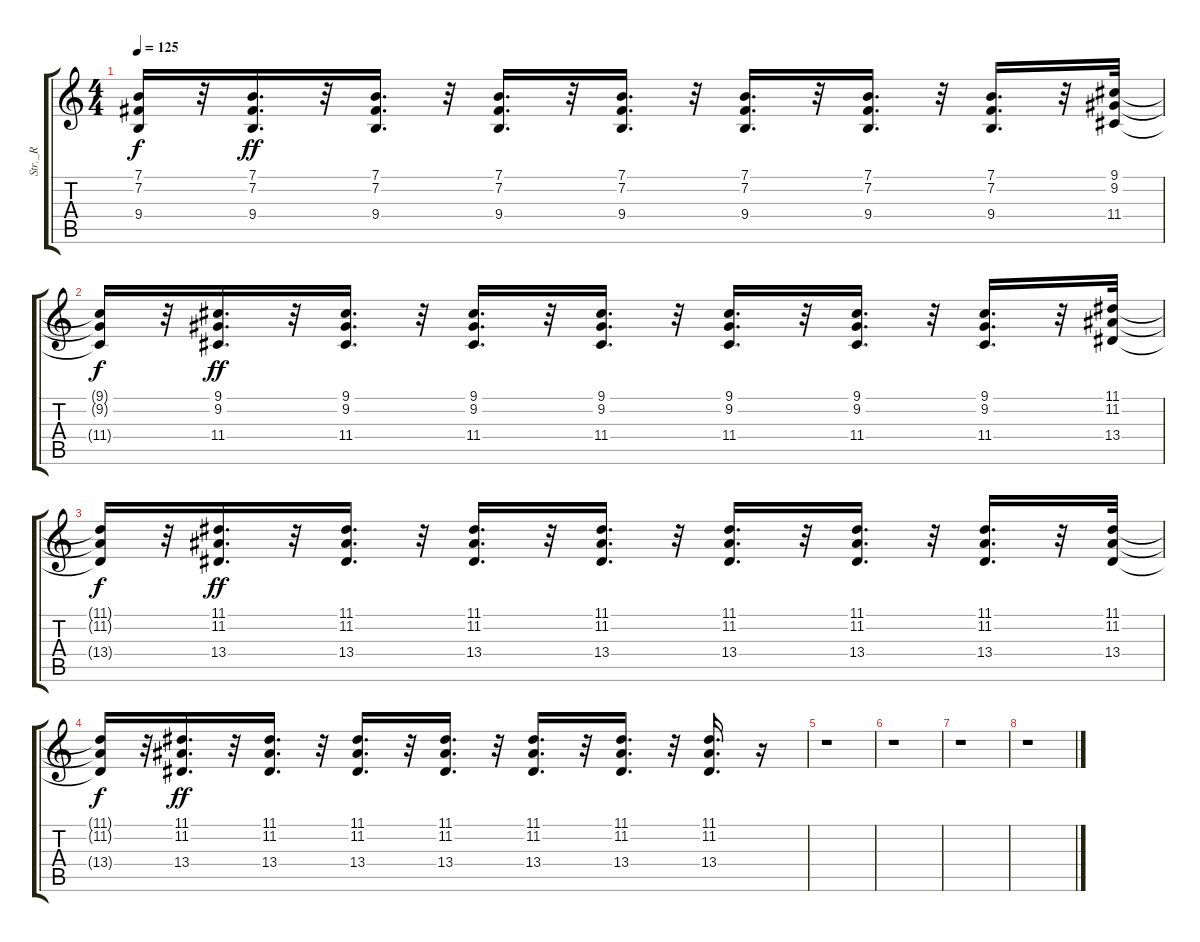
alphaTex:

\track ("Str._R" "Str._R") {instrument stringensemble1}
\staff {score tabs}
\tuning (E4 B3 G3 D3 A2 E2) {hide}
\ts (4 4)
\tempo 125
\clef g2
\ks c
(7.1{t} 7.2{t} 9.4{t}).16{dy f} r.32 (7.1 7.2 9.4).16{d dy ff} r.32 (7.1 7.2 9.4).16{d} r.32 (7.1 7.2 9.4).16{d} r.32 (7.1 7.2 9.4).16{d} r.32 (7.1 7.2 9.4).16{d} r.32 (7.1 7.2 9.4).16{d} r.32 (7.1 7.2 9.4).16{d} r.32 (9.1 9.2 11.4).32 |
(9.1{t} 9.2{t} 11.4{t}).16{dy f} r.32 (9.1 9.2 11.4).16{d dy ff} r.32 (9.1 9.2 11.4).16{d} r.32 (9.1 9.2 11.4).16{d} r.32 (9.1 9.2 11.4).16{d} r.32 (9.1 9.2 11.4).16{d} r.32 (9.1 9.2 11.4).16{d} r.32 (9.1 9.2 11.4).16{d} r.32 (11.1 11.2 13.4).32 |
(11.1{t} 11.2{t} 13.4{t}).16{dy f} r.32 (11.1 11.2 13.4).16{d dy ff} r.32 (11.1 11.2 13.4).16{d} r.32 (11.1 11.2 13.4).16{d} r.32 (11.1 11.2 13.4).16{d} r.32 (11.1 11.2 13.4).16{d} r.32 (11.1 11.2 13.4).16{d} r.32 (11.1 11.2 13.4).16{d} r.32 (11.1 11.2 13.4).32 |
(11.1{t} 11.2{t} 13.4{t}).16{dy f} r.32 (11.1 11.2 13.4).16{d dy ff} r.32 (11.1 11.2 13.4).16{d} r.32 (11.1 11.2 13.4).16{d} r.32 (11.1 11.2 13.4).16{d} r.32 (11.1 11.2 13.4).16{d} r.32 (11.1 11.2 13.4).16{d} r.32 (11.1 11.2 13.4).16{d} r.16 |
r.1 |
r.1 |
r.1 |
r.1
